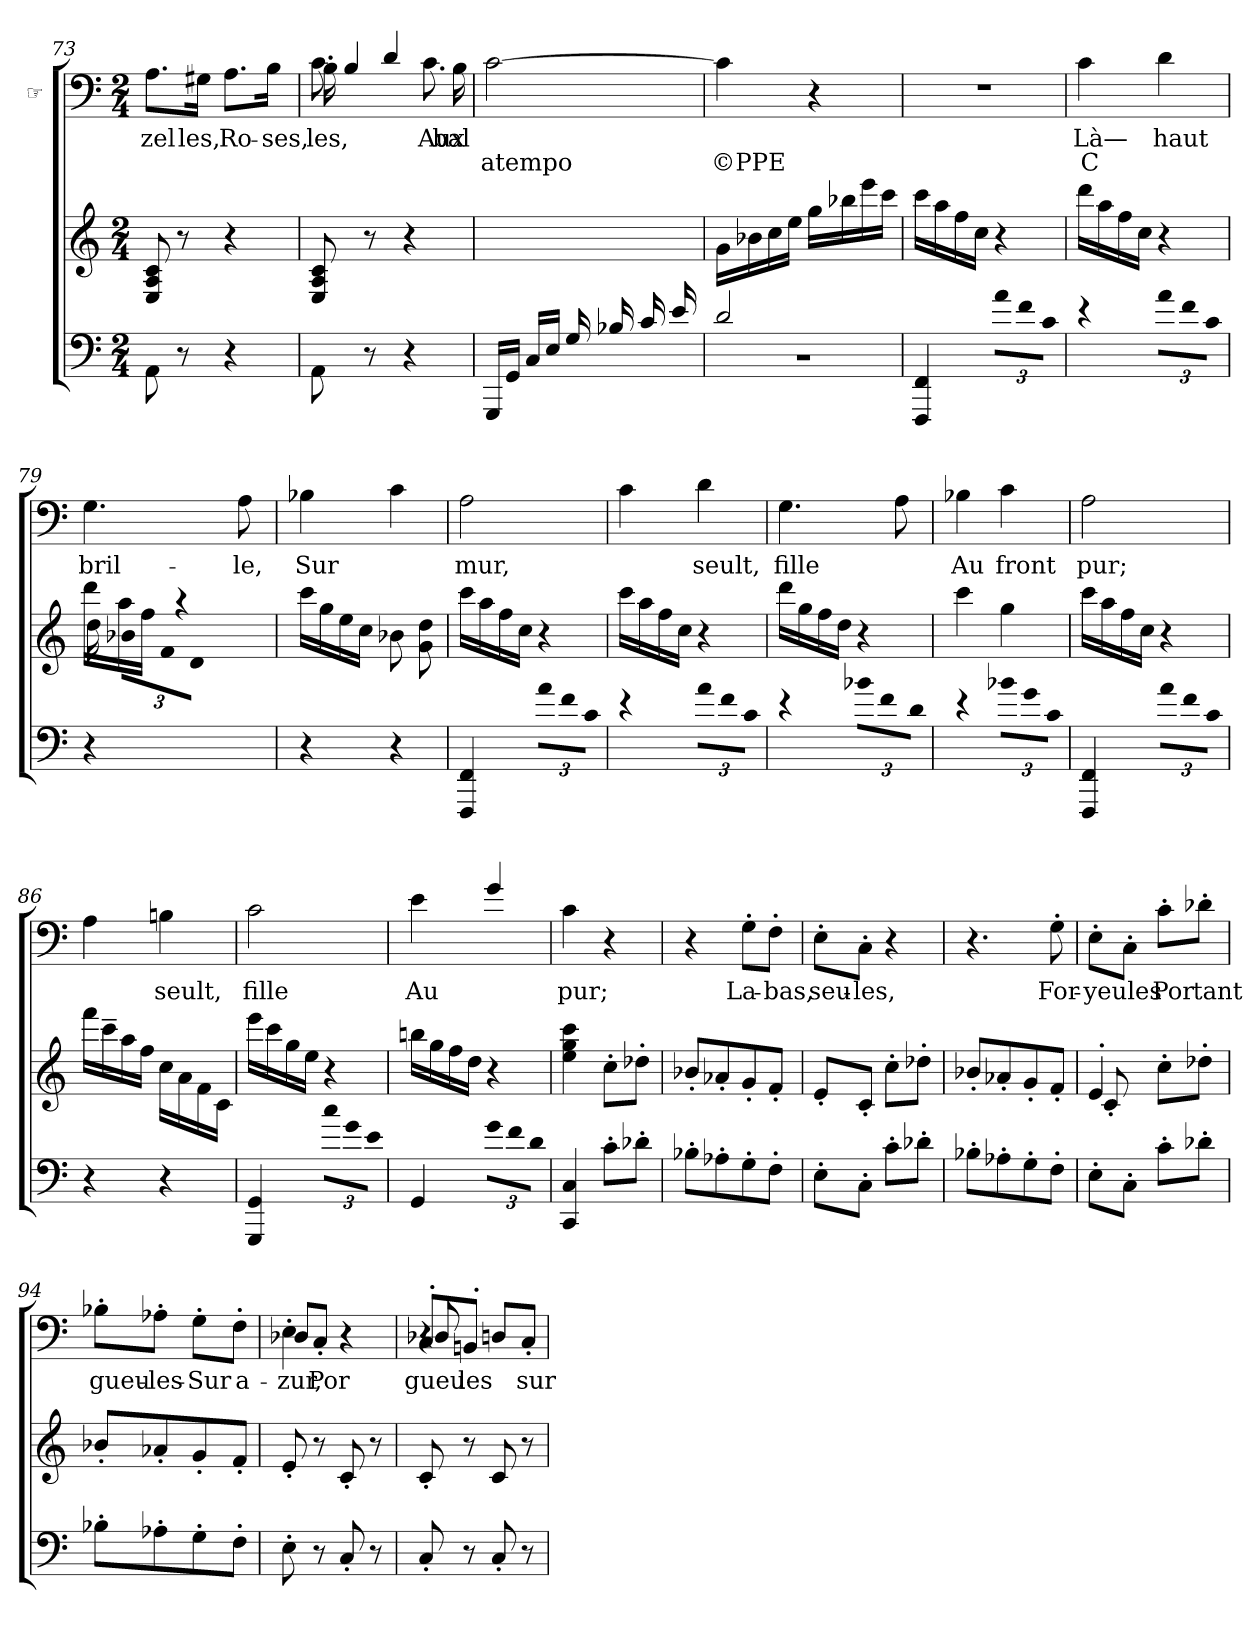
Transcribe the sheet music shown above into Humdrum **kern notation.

**kern	**kern	**kern	**text	**text
*part3	*part2	*part1	*part1	*part1
*staff3	*staff2	*staff1	*staff1	*staff1
*	*	*I"☞	*	*
*clefF4	*clefG2	*clefF4	*	*
*k[]	*k[]	*k[]	*	*
*M2/4	*M2/4	*M2/4	*	*
=73	=73	=73	=73	=73
8AAi\	8cj/ 8Aj/ 8Ej/	8.Aj\L	zel	.
8r	8r	.	.	.
.	.	16G#Xj\Jk	les,	.
4r	4r	8.Aj\L	Ro-	.
.	.	16Bj\Jk	ses,	.
=74	=74	=74	=74	=74
*	*	*^	*	*
8AAi\	8cj/ 8Aj/ 8Ej/	8.cj\	16Bi\	les,	.
.	.	.	4Bi/	.	.
8r	8r	.	.	.	.
.	.	4dj/	.	.	.
4r	4r	.	.	.	.
.	.	.	8.ci\	Aux	.
.	.	16Bj\	.	bal	.
*	*	*v	*v	*	*
!!LO:PB:g=z
=75	=75	=75	=75	=75
16GGGj/LL	2ryy	[2cj\	.	atempo
16GGj/JJ	.	.	.	.
16Cj/LL	.	.	.	.
16Ej/JJ	.	.	.	.
16Gj/	.	.	.	.
16B-Xj/	.	.	.	.
16cj/	.	.	.	.
16ej/	.	.	.	.
=76	=76	=76	=76	=76
*^	*	*	*	*
2dZ/	2r	16gj\LL	4cj\]	.	©PPE
.	.	16b-Xj\	.	.	.
.	.	16ccj\	.	.	.
.	.	16eej\JJ	.	.	.
.	.	16ggj\LL	4r	.	.
.	.	16bb-Xj\	.	.	.
.	.	16eeej\	.	.	.
.	.	16cccj\JJ	.	.	.
=77	=77	=77	=77	=77	=77
4FFi/ 4FFFi/	2ryy	16cccj\LL	2r	.	.
.	.	16aaj\	.	.	.
.	.	16ffj\	.	.	.
.	.	16ccj\JJ	.	.	.
!LO:N:vis=8	!	!	!	!	!
12ai\L	.	4r	.	.	.
!LO:N:vis=8	!	!	!	!	!
12fi\	.	.	.	.	.
!LO:N:vis=8	!	!	!	!	!
12ci\J	.	.	.	.	.
=78	=78	=78	=78	=78	=78
4r	2ryy	16dddj\LL	4cj\	Là—	C
.	.	16aaj\	.	.	.
.	.	16ffj\	.	.	.
.	.	16ccj\JJ	.	.	.
!LO:N:vis=8	!	!	!	!	!
12ai\L	.	4r	4dj\	haut	.
!LO:N:vis=8	!	!	!	!	!
12fi\	.	.	.	.	.
!LO:N:vis=8	!	!	!	!	!
12ci\J	.	.	.	.	.
*v	*v	*	*	*	*
=79	=79	=79	=79	=79
*	*^	*	*	*
4r	16dddj\LL	16ddZ\JJ	4.Gj\	bril-	.
!	!	!LO:N:vis=8	!	!	!
.	16aaj\	12b-XZ\L	.	.	.
.	16ffj\JJ	.	.	.	.
!	!	!LO:N:vis=8	!	!	!
.	.	12fZ\	.	.	.
.	4r	.	.	.	.
!	!	!LO:N:vis=8	!	!	!
.	.	12dZ\J	.	.	.
4ryy	.	.	.	.	.
.	.	8.ryy	.	.	.
.	.	.	8Aj\	le,	.
.	16ryy	.	.	.	.
*	*v	*v	*	*	*
=80	=80	=80	=80	=80
4r	16cccj\LL	4B-Xj\	Sur	.
.	16ggj\	.	.	.
.	16eej\	.	.	.
.	16ccj\JJ	.	.	.
4r	8b-Xj\	4cj\	.	.
.	8ddj\ 8gj\	.	.	.
!!LO:LB:g=z
=81	=81	=81	=81	=81
*^	*	*	*	*
4FFi/ 4FFFi/	2ryy	16cccj\LL	2Aj\	mur,	.
.	.	16aaj\	.	.	.
.	.	16ffj\	.	.	.
.	.	16ccj\JJ	.	.	.
!LO:N:vis=8	!	!	!	!	!
12ai\L	.	4r	.	.	.
!LO:N:vis=8	!	!	!	!	!
12fi\	.	.	.	.	.
!LO:N:vis=8	!	!	!	!	!
12ci\J	.	.	.	.	.
=82	=82	=82	=82	=82	=82
4r	2ryy	16cccj\LL	4cj\	.	.
.	.	16aaj\	.	.	.
.	.	16ffj\	.	.	.
.	.	16ccj\JJ	.	.	.
!LO:N:vis=8	!	!	!	!	!
12ai\L	.	4r	4dj\	seult,	.
!LO:N:vis=8	!	!	!	!	!
12fi\	.	.	.	.	.
!LO:N:vis=8	!	!	!	!	!
12ci\J	.	.	.	.	.
=83	=83	=83	=83	=83	=83
4r	2ryy	16dddj\LL	4.Gj\	fille	.
.	.	16ggj\	.	.	.
.	.	16ffj\	.	.	.
.	.	16ddj\JJ	.	.	.
!LO:N:vis=8	!	!	!	!	!
12b-Xi\L	.	4r	.	.	.
!LO:N:vis=8	!	!	!	!	!
12fi\	.	.	.	.	.
.	.	.	8Aj\	.	.
!LO:N:vis=8	!	!	!	!	!
12di\J	.	.	.	.	.
=84	=84	=84	=84	=84	=84
4r	2ryy	4cccj\	4B-Xj\	Au	.
!LO:N:vis=8	!	!	!	!	!
12b-Xi\L	.	4ggj\	4cj\	front	.
!LO:N:vis=8	!	!	!	!	!
12gi\	.	.	.	.	.
!LO:N:vis=8	!	!	!	!	!
12ci\J	.	.	.	.	.
=85	=85	=85	=85	=85	=85
4FFi/ 4FFFi/	2ryy	16cccj\LL	2Aj\	pur;	.
.	.	16aaj\	.	.	.
.	.	16ffj\	.	.	.
.	.	16ccj\JJ	.	.	.
!LO:N:vis=8	!	!	!	!	!
12ai\L	.	4r	.	.	.
!LO:N:vis=8	!	!	!	!	!
12fi\	.	.	.	.	.
!LO:N:vis=8	!	!	!	!	!
12ci\J	.	.	.	.	.
*v	*v	*	*	*	*
=86	=86	=86	=86	=86
4r	16fffj\LL	4Aj\	.	.
.	16ccc~>j\	.	.	.
.	16aaj\	.	.	.
.	16ffj\JJ	.	.	.
4r	16ccj\LL	4Bnj\	seult,	.
.	16aj\	.	.	.
.	16fj\	.	.	.
.	16cj\JJ	.	.	.
!!LO:LB:g=z
=87	=87	=87	=87	=87
*^	*	*	*	*
4GGi/ 4GGGi/	2ryy	16eeej\LL	2cj\	fille	.
.	.	16cccj\	.	.	.
.	.	16ggj\	.	.	.
.	.	16eej\JJ	.	.	.
!LO:N:vis=8	!	!	!	!	!
12cci\L	.	4r	.	.	.
!LO:N:vis=8	!	!	!	!	!
12gi\	.	.	.	.	.
!LO:N:vis=8	!	!	!	!	!
12ei\J	.	.	.	.	.
=88	=88	=88	=88	=88	=88
4GGi/	2ryy	16bbnj\LL	4ej\	Au	.
.	.	16ggj\	.	.	.
.	.	16ffj\	.	.	.
.	.	16ddj\JJ	.	.	.
!LO:N:vis=8	!	!	!	!	!
12gi\L	.	4r	4gj/	.	.
!LO:N:vis=8	!	!	!	!	!
12fi\	.	.	.	.	.
!LO:N:vis=8	!	!	!	!	!
12di\J	.	.	.	.	.
*v	*v	*	*	*	*
=89	=89	=89	=89	=89
4Ci/ 4CCi/	4eej\ 4ggj\ 4cccj\	4cj\	pur;	.
8c'>i\L	8cc'>j\L	4r	.	.
8d-X'>i\J	8dd-X'>j\J	.	.	.
=90	=90	=90	=90	=90
8B-X'>i\L	8b-X'<j/L	4r	.	.
8A-X'>i\	8a-X'<j/	.	.	.
8G'>i\	8g'<j/	8G'>j\L	La-	.
8F'>i\J	8f'<j/J	8F'>j\J	bas,	.
=91	=91	=91	=91	=91
8E'>i\L	8e'<j/L	8E'>j\L	seu-	.
8C'>i\J	8c'<j/J	8C'<j\J	les,	.
8c'>i\L	8cc'>j\L	4r	.	.
8d-X'>i\J	8dd-X'>j\J	.	.	.
=92	=92	=92	=92	=92
8B-X'>i\L	8b-X'<j/L	4.r	.	.
8A-X'>i\	8a-X'<j/	.	.	.
8G'>i\	8g'<j/	.	.	.
8F'>i\J	8f'<j/J	8G'>j\	For-	.
!!LO:LB:g=z
=93	=93	=93	=93	=93
*	*^	*	*	*
8E'>i\L	4e'<j/	8c'<Z/	8E'>j\L	yeules	.
8C'>i\J	.	4.ryy	8C'>j\J	.	.
8c'>i\L	8cc'>j\L	.	8c'>j\L	Por	.
8d-X'>i\J	8dd-X'>j\J	.	8d-X'>j\J	tant	.
*	*v	*v	*	*	*
=94	=94	=94	=94	=94
8B-X'>i\L	8b-X'<'<j/L	8B-X'>j\L	gueu-	.
8A-X'>i\	8a-X'<j/	8A-X'>j\J	les-	.
8G'>i\	8g'<j/	8G'>j\L	Sur	.
8F'>i\J	8f'<j/J	8F'>j\J	a-	.
=95	=95	=95	=95	=95
*	*	*^	*	*
8E'>i\	8e'<j/	4E'>j\	8D-Xi/L	zur,	.
8r	8r	.	8C'<'<i/J	Por-	.
8C'<i/	8c'<j/	4r	4ryy	.	.
8r	8r	.	.	.	.
*	*	*v	*v	*	*
=96	=96	=96	=96	=96
*	*	*^	*	*
*	*	*	*^	*	*
8C'<i/	8c'<j/	8C'<j/L	4r	8D-XZ/	gueu	.
8r	8r	8BBn'<j/J	.	4.ryy	les	.
8C'>'<i/	8cj/	8Dnj/L	4ryy	.	.	.
8r	8r	8C'<'<j/J	.	.	sur	.
*	*	*v	*v	*v	*	*
=	=	=	=	=
*-	*-	*-	*-	*-
